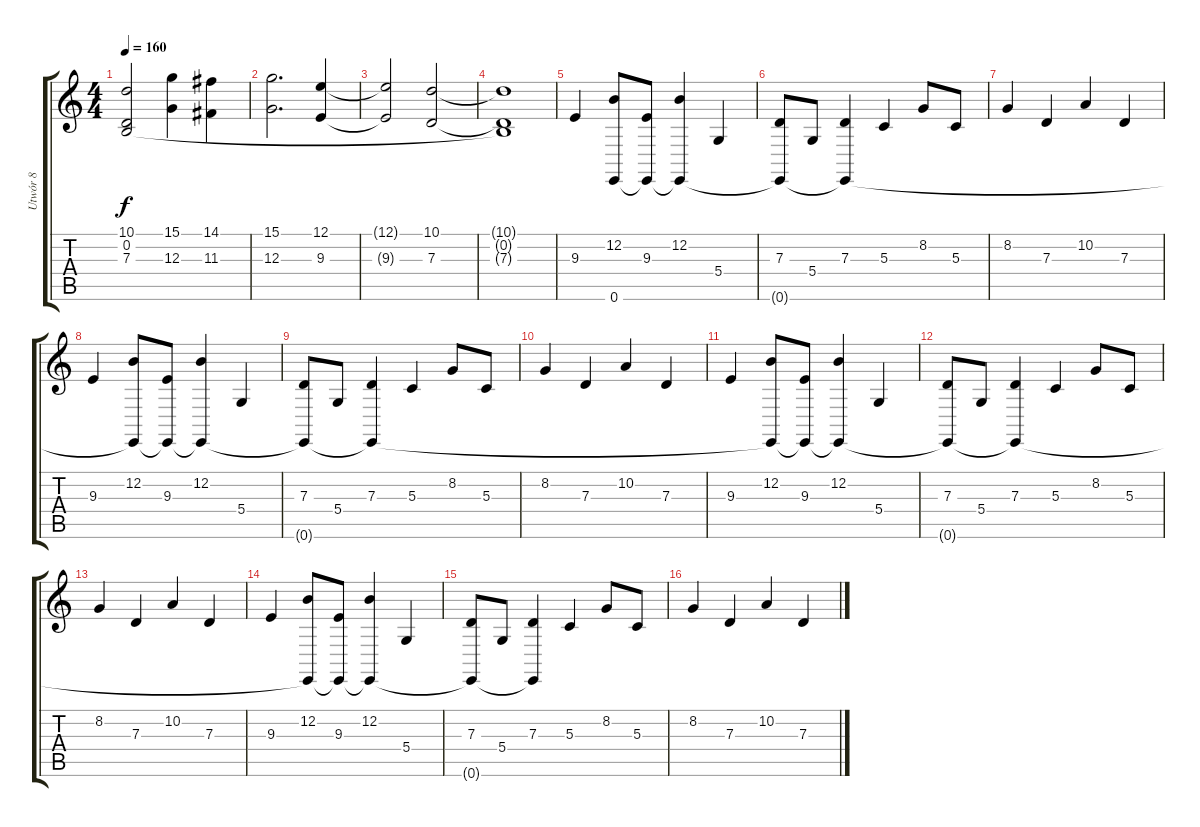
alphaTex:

\track ("Utwór 8" "Utwór 8") {instrument stringensemble1}
\staff {score tabs}
\tuning (E4 B3 G3 D3 A2 E2) {hide}
\ts (4 4)
\tempo 160
\clef g2
\ks c
(10.1{t} 0.2{t} 7.3{t}).2{dy f} (15.1 12.3).4 (14.1 11.3).4 |
(15.1 12.3).2{d} (12.1 9.3).4 |
(12.1{t} 9.3{t}).2 (10.1 7.3).2 |
(10.1{t} 0.2{t} 7.3{t}).1 |
9.3.4 (12.2 0.6).8 (9.3 0.6{t}).8 (12.2 0.6{t}).4 5.4.4 |
(7.3 0.6{t}).8 5.4.8 (7.3 0.6{t}).4 5.3.4 8.2.8 5.3.8 |
8.2.4 7.3.4 10.2.4 7.3.4 |
9.3.4 (12.2 0.6{t}).8 (9.3 0.6{t}).8 (12.2 0.6{t}).4 5.4.4 |
(7.3 0.6{t}).8 5.4.8 (7.3 0.6{t}).4 5.3.4 8.2.8 5.3.8 |
8.2.4 7.3.4 10.2.4 7.3.4 |
9.3.4 (12.2 0.6{t}).8 (9.3 0.6{t}).8 (12.2 0.6{t}).4 5.4.4 |
(7.3 0.6{t}).8 5.4.8 (7.3 0.6{t}).4 5.3.4 8.2.8 5.3.8 |
8.2.4 7.3.4 10.2.4 7.3.4 |
9.3.4 (12.2 0.6{t}).8 (9.3 0.6{t}).8 (12.2 0.6{t}).4 5.4.4 |
(7.3 0.6{t}).8 5.4.8 (7.3 0.6{t}).4 5.3.4 8.2.8 5.3.8 |
8.2.4 7.3.4 10.2.4 7.3.4
